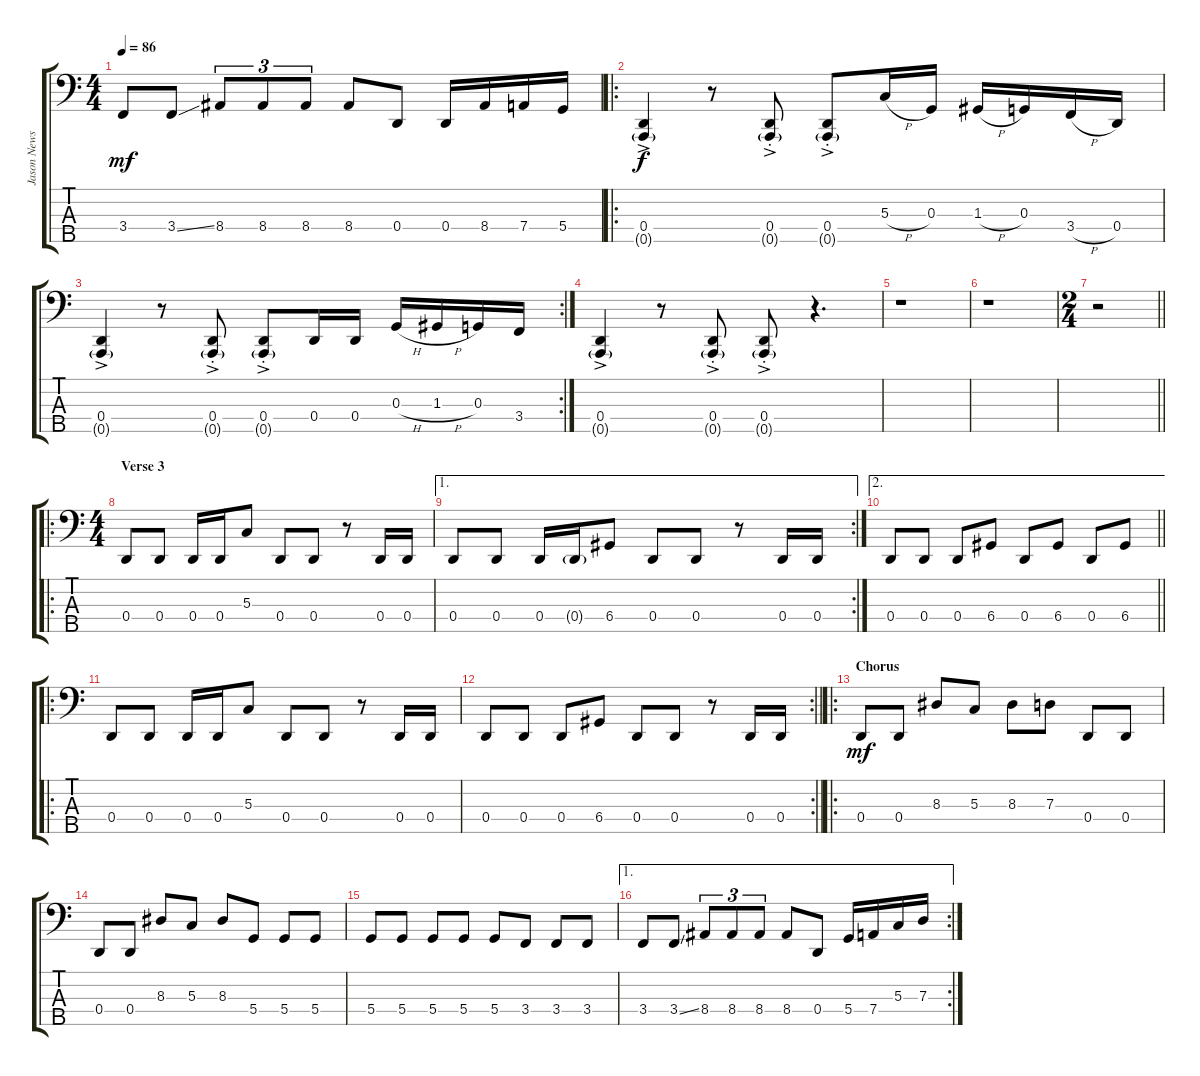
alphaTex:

\track ("Jason Newsted" "Jason News") {instrument electricbasspick}
\staff {score tabs}
\tuning (F2 C2 G1 D1 A0) {hide}
\ts (4 4)
\tempo 86
\clef f4
\ks c
3.4.8{dy mf} 3.4{ss}.8 8.4.8{tu (3 2)} 8.4.8{tu (3 2)} 8.4.8{tu (3 2)} 8.4.8 0.4.8 0.4.16 8.4.16 7.4.16 5.4.16 |
\ro
(0.4{ac} 0.5{g}).4{dy f} r.8 (0.4{ac st} 0.5{g}).8 (0.4{ac st} 0.5{g}).8 5.3{h}.16 0.3.16 1.3{h}.16 0.3.16 3.4{h}.16 0.4.16 |
\rc 2
(0.4{ac} 0.5{g}).4 r.8 (0.4{ac st} 0.5{g}).8 (0.4{ac st} 0.5{g}).8 0.4.16 0.4.16 0.3{h}.16 1.3{h}.16 0.3.16 3.4.16 |
(0.4{ac} 0.5{g}).4 r.8 (0.4{ac st} 0.5{g}).8 (0.4{ac st} 0.5{g}).8 r.4{d} |
r.1 |
r.1 |
\ts (2 4)
\barLineRight lightlight
r.2 |
\ro
\ts (4 4)
\section ("" "Verse 3")
0.4.8 0.4.8 0.4.16 0.4.16 5.3.8 0.4.8 0.4.8 r.8 0.4.16 0.4.16 |
\ae 1
\rc 2
0.4.8 0.4.8 0.4.16 0.4{g}.16 6.4.8 0.4.8 0.4.8 r.8 0.4.16 0.4.16 |
\ae 2
\barLineRight lightlight
0.4.8 0.4.8 0.4.8 6.4.8 0.4.8 6.4.8 0.4.8 6.4.8 |
\ro
0.4.8 0.4.8 0.4.16 0.4.16 5.3.8 0.4.8 0.4.8 r.8 0.4.16 0.4.16 |
\rc 2
\barLineRight lightlight
0.4.8 0.4.8 0.4.8 6.4.8 0.4.8 0.4.8 r.8 0.4.16 0.4.16 |
\ro
\section ("" "Chorus")
0.4.8{dy mf} 0.4.8 8.3.8 5.3.8 8.3.8 7.3.8 0.4.8 0.4.8 |
0.4.8 0.4.8 8.3.8 5.3.8 8.3.8 5.4.8 5.4.8 5.4.8 |
5.4.8 5.4.8 5.4.8 5.4.8 5.4.8 3.4.8 3.4.8 3.4.8 |
\ae 1
\rc 2
3.4.8 3.4{ss}.8 8.4.8{tu (3 2)} 8.4.8{tu (3 2)} 8.4.8{tu (3 2)} 8.4.8 0.4.8 5.4.16 7.4.16 5.3.16 7.3.16
